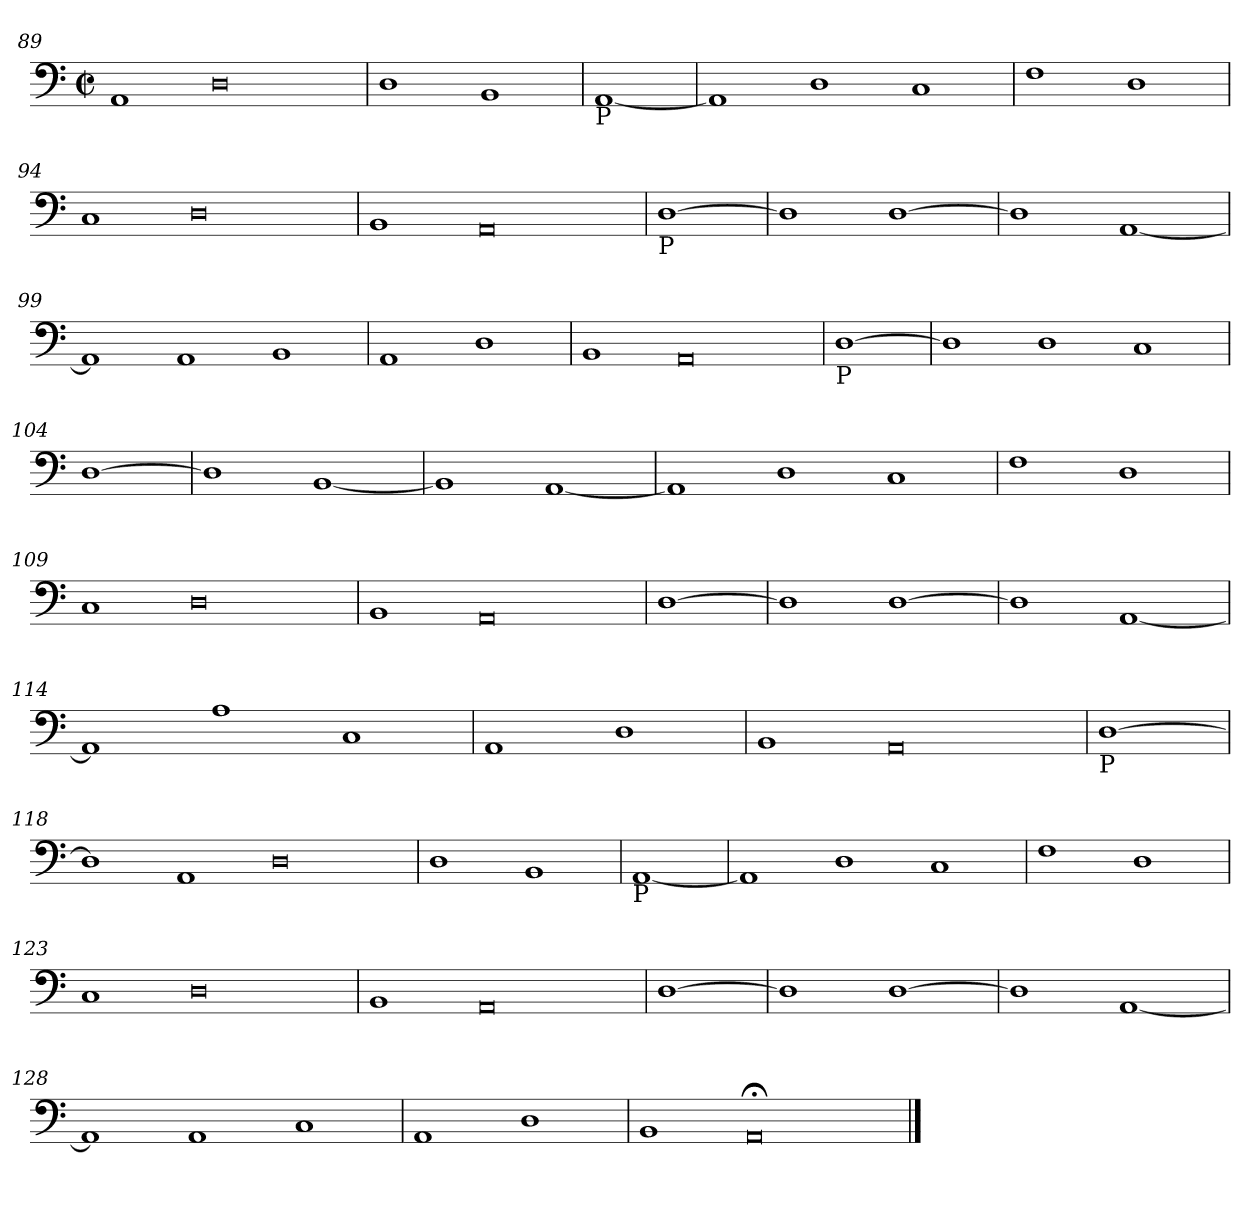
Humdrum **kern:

**kern
*part1
*staff1
*clefF4
*k[]
*M2/2
*met(c|)
=89
1AA
0D
=90
1D
1BB
=91
!LO:TX:b:t=P
[1AA
=92
1AA]
1D
1C
=93
1F
1D
=94
1C
0D
=95
1BB
0AA
=96
!LO:TX:b:t=P
[1D
=97
1D]
[1D
=98
1D]
[1AA
=99
1AA]
1AA
1BB
=100
1AA
1D
=101
1BB
0AA
=102
!LO:TX:b:t=P
[1D
=103
1D]
1D
1C
=104
[1D
=105
1D]
[1BB
=106
1BB]
[1AA
=107
1AA]
1D
1C
=108
1F
1D
=109
1C
0D
=110
1BB
0AA
=111
[1D
=112
1D]
[1D
=113
1D]
[1AA
=114
1AA]
1A
1C
=115
1AA
1D
=116
1BB
0AA
=117
!LO:TX:b:t=P
[1D
=118
1D]
1AA
0D
=119
1D
1BB
=120
!LO:TX:b:t=P
[1AA
=121
1AA]
1D
1C
=122
1F
1D
=123
1C
0D
=124
1BB
0AA
=125
[1D
=126
1D]
[1D
=127
1D]
[1AA
=128
1AA]
1AA
1C
=129
1AA
1D
=130
1BB
0AA;<
==
*-
